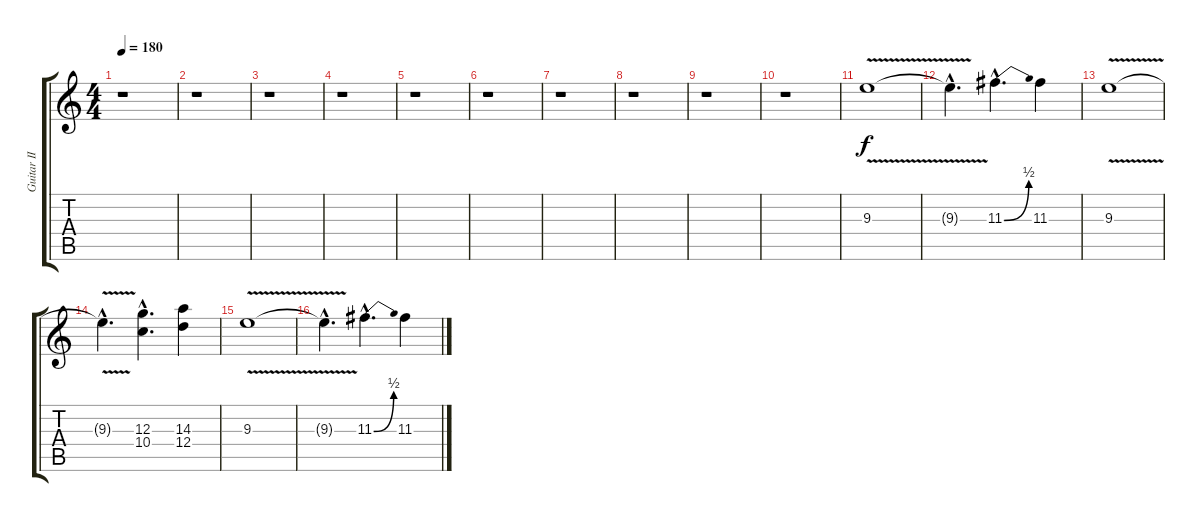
\track ("Guitar II" "Guitar II") {instrument overdrivenguitar}
\staff {score tabs}
\tuning (E4 B3 G3 D3 A2 E2) {hide}
\ts (4 4)
\tempo 180
\clef g2
\ks c
r.1{dy f} |
r.1 |
r.1 |
r.1 |
r.1 |
r.1 |
r.1 |
r.1 |
r.1 |
r.1 |
9.3{v}.1 |
9.3{hac t}.4{d} 11.3{be (bend 0 0 60 2) hac}.4{d} 11.3.4 |
9.3{v}.1 |
9.3{hac t}.4{d} (12.3{hac} 10.4{hac}).4{d} (14.3 12.4).4 |
9.3{v}.1 |
9.3{hac t}.4{d} 11.3{be (bend 0 0 60 2) hac}.4{d} 11.3.4
